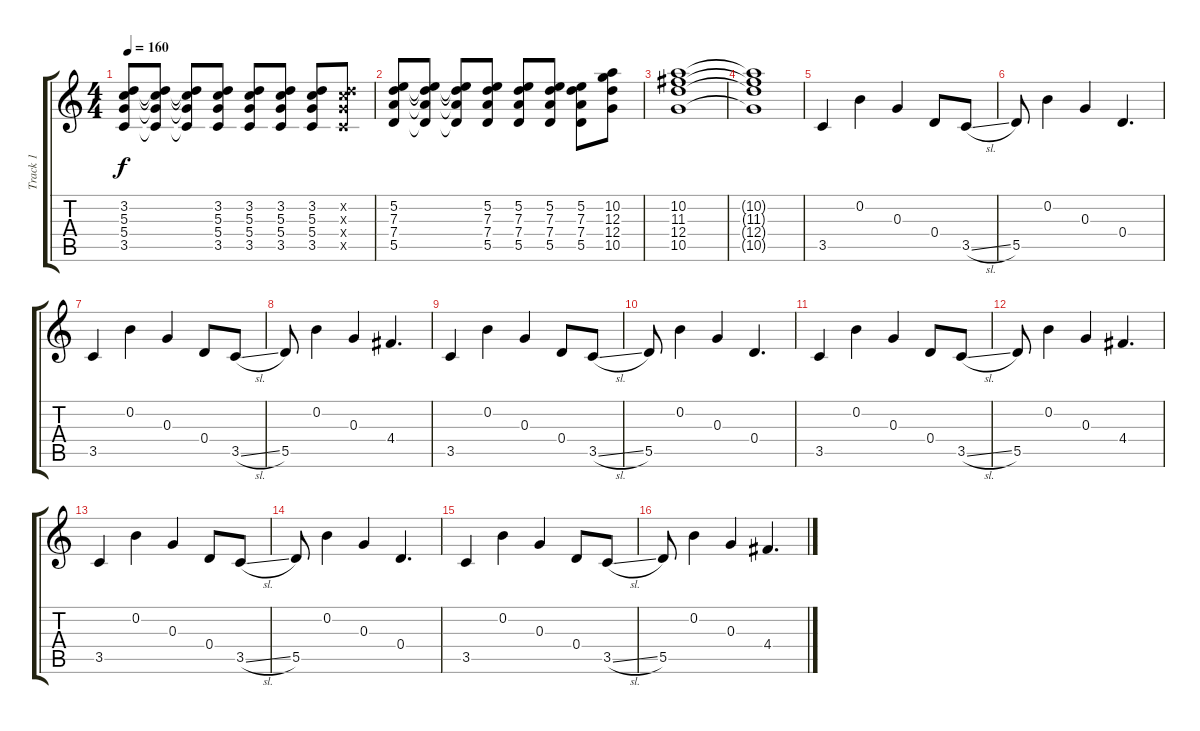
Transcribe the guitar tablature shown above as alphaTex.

\track ("Track 1" "Track 1") {instrument distortionguitar}
\staff {score tabs}
\tuning (E4 B3 G3 D3 A2 E2) {hide}
\ts (4 4)
\tempo 160
\clef g2
\ks c
(3.2 5.3 5.4 3.5).8{dy f} (3.2{t} 5.3{t} 5.4{t} 3.5{t}).8 (3.2{t} 5.3{t} 5.4{t} 3.5{t}).8 (3.2 5.3 5.4 3.5).8 (3.2 5.3 5.4 3.5).8 (3.2 5.3 5.4 3.5).8 (3.2 5.3 5.4 3.5).8 (3.2{x} 5.3{x} 5.4{x} 3.5{x}).8 |
(5.2 7.3 7.4 5.5).8 (5.2{t} 7.3{t} 7.4{t} 5.5{t}).8 (5.2{t} 7.3{t} 7.4{t} 5.5{t}).8 (5.2 7.3 7.4 5.5).8 (5.2 7.3 7.4 5.5).8 (5.2 7.3 7.4 5.5).8 (5.2 7.3 7.4 5.5).8 (10.2 12.3 12.4 10.5).8 |
(10.2 11.3 12.4 10.5).1 |
(10.2{t} 11.3{t} 12.4{t} 10.5{t}).1 |
3.5.4{instrument acousticguitarsteel} 0.2.4 0.3.4 0.4.8 3.5{sl}.8 |
5.5.8 0.2.4 0.3.4 0.4.4{d} |
3.5.4 0.2.4 0.3.4 0.4.8 3.5{sl}.8 |
5.5.8 0.2.4 0.3.4 4.4.4{d} |
3.5.4{instrument acousticguitarsteel} 0.2.4 0.3.4 0.4.8 3.5{sl}.8 |
5.5.8 0.2.4 0.3.4 0.4.4{d} |
3.5.4 0.2.4 0.3.4 0.4.8 3.5{sl}.8 |
5.5.8 0.2.4 0.3.4 4.4.4{d} |
3.5.4{instrument acousticguitarsteel} 0.2.4 0.3.4 0.4.8 3.5{sl}.8 |
5.5.8 0.2.4 0.3.4 0.4.4{d} |
3.5.4 0.2.4 0.3.4 0.4.8 3.5{sl}.8 |
5.5.8 0.2.4 0.3.4 4.4.4{d}
